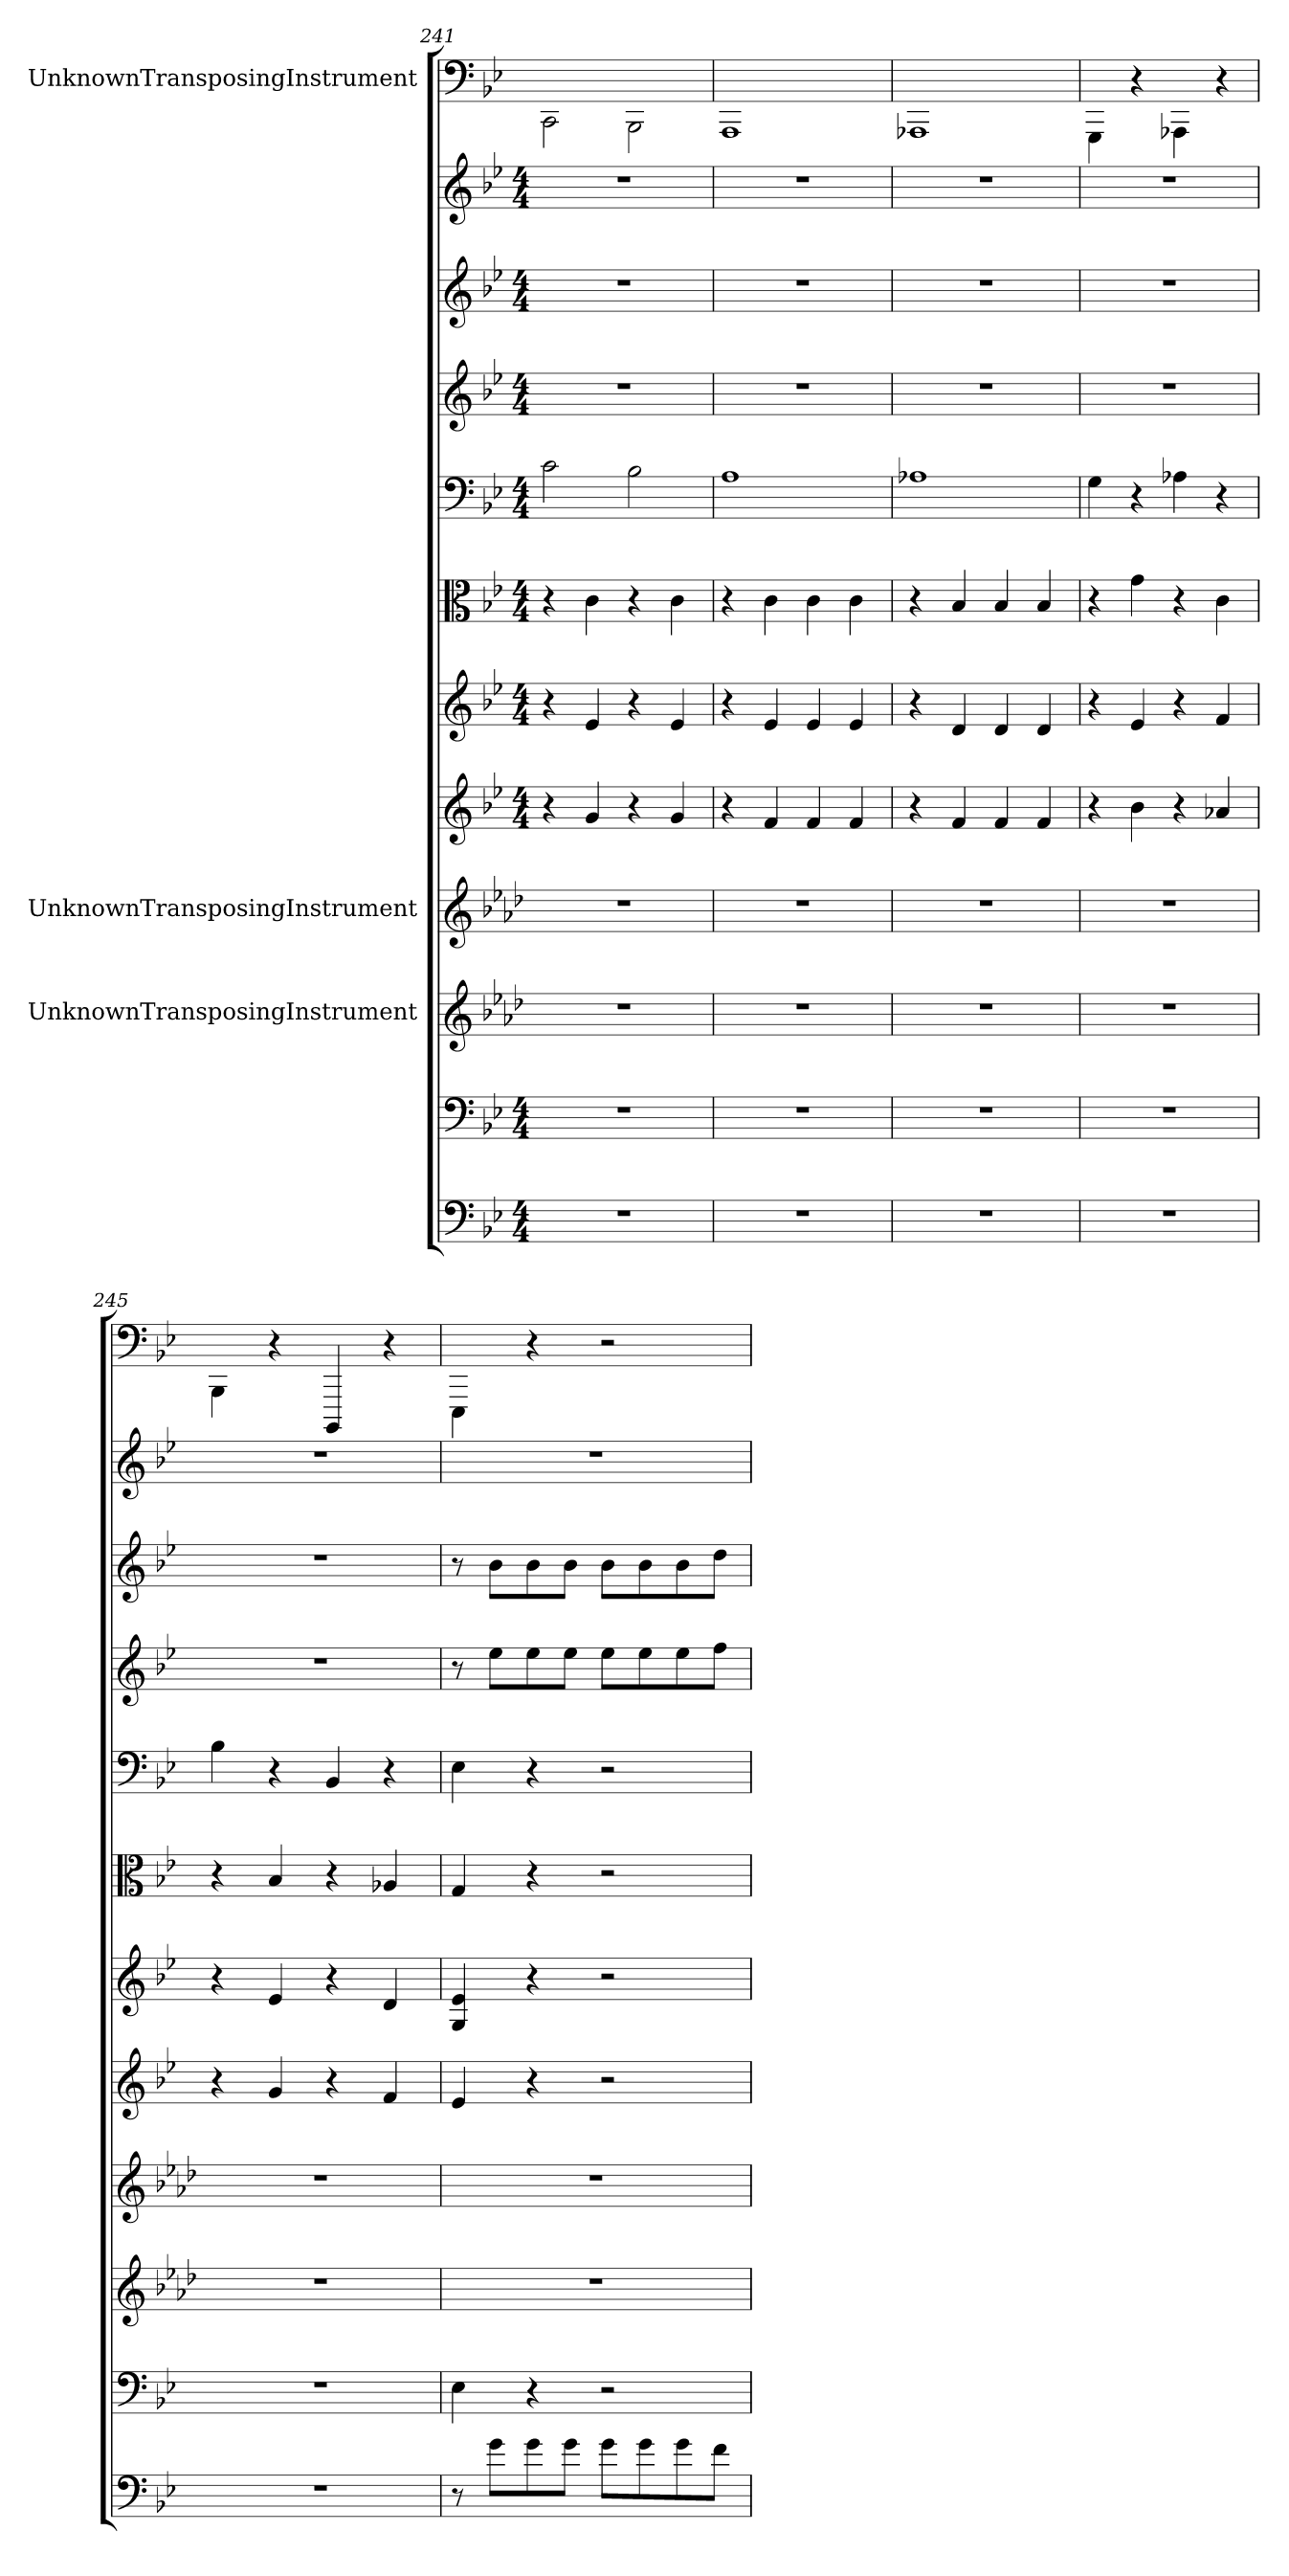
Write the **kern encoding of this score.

**kern	**kern	**kern	**kern	**kern	**kern	**kern	**kern	**kern	**kern	**kern	**kern
*part12	*part11	*part10	*part9	*part8	*part7	*part6	*part5	*part4	*part3	*part2	*part1
*staff12	*staff11	*staff10	*staff9	*staff8	*staff7	*staff6	*staff5	*staff4	*staff3	*staff2	*staff1
*	*	*I"UnknownTransposingInstrument	*I"UnknownTransposingInstrument	*	*	*	*	*	*	*	*I"UnknownTransposingInstrument
*clefF4	*clefF4	*clefG2	*clefG2	*clefG2	*clefG2	*clefC3	*clefF4	*clefG2	*clefG2	*clefG2	*clefF4
*	*	*ITrd-1c-2	*ITrd-1c-2	*	*	*	*	*	*	*	*ITrd-7c-12
*k[b-e-]	*k[b-e-]	*k[b-e-]	*k[b-e-]	*k[b-e-]	*k[b-e-]	*k[b-e-]	*k[b-e-]	*k[b-e-]	*k[b-e-]	*k[b-e-]	*k[b-e-]
*M4/4	*M4/4	*	*	*M4/4	*M4/4	*M4/4	*M4/4	*M4/4	*M4/4	*M4/4	*
=241	=241	=241	=241	=241	=241	=241	=241	=241	=241	=241	=241
1r	1r	1r	1r	4r	4r	4r	2c\	1r	1r	1r	2C\
.	.	.	.	4g/	4e-/	4c\	.	.	.	.	.
.	.	.	.	4r	4r	4r	2B-\	.	.	.	2BB-\
.	.	.	.	4g/	4e-/	4c\	.	.	.	.	.
=242	=242	=242	=242	=242	=242	=242	=242	=242	=242	=242	=242
1r	1r	1r	1r	4r	4r	4r	1A\	1r	1r	1r	1AA\
.	.	.	.	4f/	4e-/	4c\	.	.	.	.	.
.	.	.	.	4f/	4e-/	4c\	.	.	.	.	.
.	.	.	.	4f/	4e-/	4c\	.	.	.	.	.
=243	=243	=243	=243	=243	=243	=243	=243	=243	=243	=243	=243
1r	1r	1r	1r	4r	4r	4r	1A-X\	1r	1r	1r	1AA-X\
.	.	.	.	4f/	4d/	4B-/	.	.	.	.	.
.	.	.	.	4f/	4d/	4B-/	.	.	.	.	.
.	.	.	.	4f/	4d/	4B-/	.	.	.	.	.
=244	=244	=244	=244	=244	=244	=244	=244	=244	=244	=244	=244
1r	1r	1r	1r	4r	4r	4r	4G\	1r	1r	1r	4GG\
.	.	.	.	4b-\	4e-/	4g\	4r	.	.	.	4r
.	.	.	.	4r	4r	4r	4A-X\	.	.	.	4AA-X\
.	.	.	.	4a-X/	4f/	4c\	4r	.	.	.	4r
=245	=245	=245	=245	=245	=245	=245	=245	=245	=245	=245	=245
1r	1r	1r	1r	4r	4r	4r	4B-\	1r	1r	1r	4BB-\
.	.	.	.	4g/	4e-/	4B-/	4r	.	.	.	4r
.	.	.	.	4r	4r	4r	4BB-/	.	.	.	4BBB-/
.	.	.	.	4f/	4d/	4A-X/	4r	.	.	.	4r
=246	=246	=246	=246	=246	=246	=246	=246	=246	=246	=246	=246
8r	4E-\	1r	1r	4e-/	4G/ 4e-/	4G/	4E-\	8r	8r	1r	4EE-\
8g\L	.	.	.	.	.	.	.	8ee-\L	8b-\L	.	.
8g\	4r	.	.	4r	4r	4r	4r	8ee-\	8b-\	.	4r
8g\J	.	.	.	.	.	.	.	8ee-\J	8b-\J	.	.
8g\L	2r	.	.	2r	2r	2r	2r	8ee-\L	8b-\L	.	2r
8g\	.	.	.	.	.	.	.	8ee-\	8b-\	.	.
8g\	.	.	.	.	.	.	.	8ee-\	8b-\	.	.
8f\J	.	.	.	.	.	.	.	8ff\J	8dd\J	.	.
=	=	=	=	=	=	=	=	=	=	=	=
*-	*-	*-	*-	*-	*-	*-	*-	*-	*-	*-	*-
